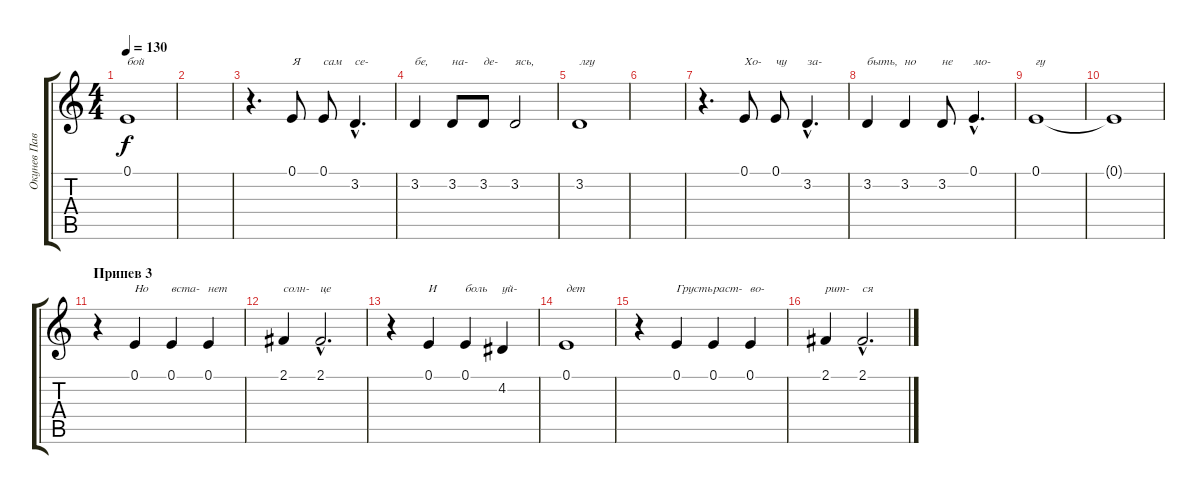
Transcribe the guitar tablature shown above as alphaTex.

\track ("Окунев Павел" "Окунев Пав") {instrument oboe}
\staff {score tabs}
\tuning (E4 B3 G3 D3 A2 E2) {hide}
\ts (4 4)
\tempo 130
\clef g2
\ks c
0.1.1{txt "бой" dy f} |
|
r.4{d} 0.1.8{txt "Я"} 0.1.8{txt "сам"} 3.2{hac}.4{d txt "се-"} |
3.2.4{txt "бе,"} 3.2.8{txt "на-"} 3.2.8{txt "де-"} 3.2.2{txt "ясь,"} |
3.2.1{txt "лгу"} |
|
r.4{d} 0.1.8{txt "Хо-"} 0.1.8{txt "чу"} 3.2{hac}.4{d txt "за-"} |
3.2.4{txt "быть,"} 3.2.4{txt "но"} 3.2.8{txt "не"} 0.1{hac}.4{d txt "мо-"} |
0.1.1{txt "гу"} |
0.1{t}.1 |
\section ("" "Припев 3")
r.4 0.1.4{txt "Но"} 0.1.4{txt "вста-"} 0.1.4{txt "нет"} |
2.1.4{txt "солн-"} 2.1{hac}.2{d txt "це"} |
r.4 0.1.4{txt "И"} 0.1.4{txt "боль"} 4.2.4{txt "уй-"} |
0.1.1{txt "дет"} |
r.4 0.1.4{txt "Грусть"} 0.1.4{txt "раст-"} 0.1.4{txt "во-"} |
2.1.4{txt "рит-"} 2.1{hac}.2{d txt "ся"}
